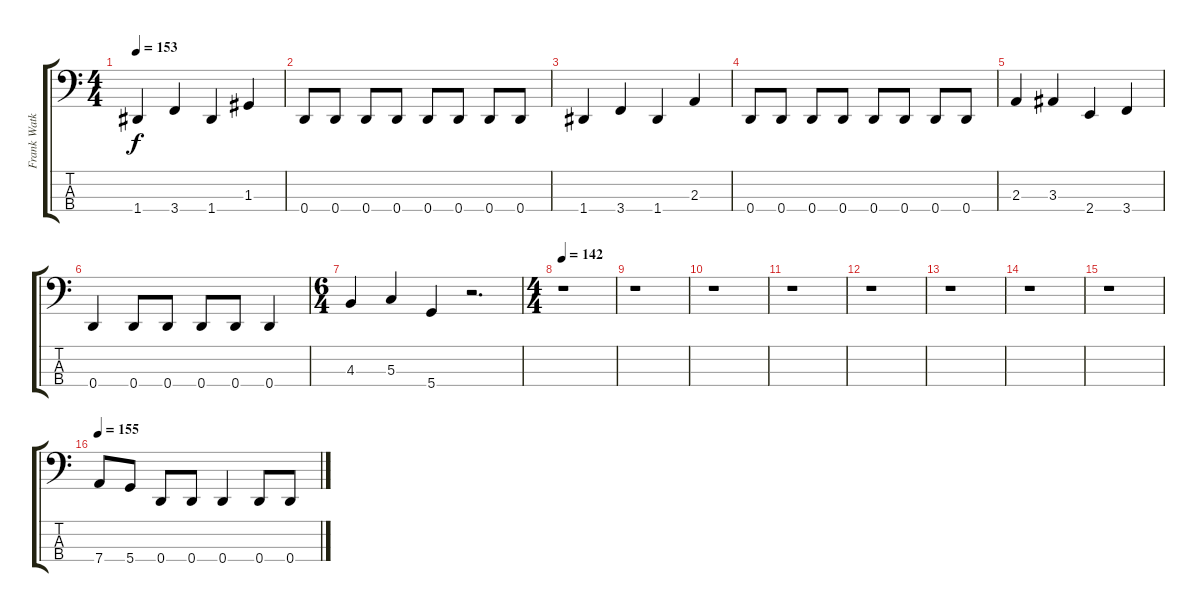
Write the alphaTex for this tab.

\track ("Frank Watkins (Bass)" "Frank Watk") {instrument acousticbass}
\staff {score tabs}
\tuning (F2 C2 G1 D1) {hide}
\ts (4 4)
\tempo 153
\clef f4
\ks c
1.4.4{dy f} 3.4.4 1.4.4 1.3.4 |
0.4.8 0.4.8 0.4.8 0.4.8 0.4.8 0.4.8 0.4.8 0.4.8 |
1.4.4 3.4.4 1.4.4 2.3.4 |
0.4.8 0.4.8 0.4.8 0.4.8 0.4.8 0.4.8 0.4.8 0.4.8 |
2.3.4 3.3.4 2.4.4 3.4.4 |
0.4.4 0.4.8 0.4.8 0.4.8 0.4.8 0.4.4 |
\ts (6 4)
4.3.4 5.3.4 5.4.4 r.2{d} |
\ts (4 4)
\tempo 142
r.1 |
r.1 |
r.1 |
r.1 |
r.1 |
r.1 |
r.1 |
r.1 |
\tempo 155
7.4.8 5.4.8 0.4.8 0.4.8 0.4.4 0.4.8 0.4.8
